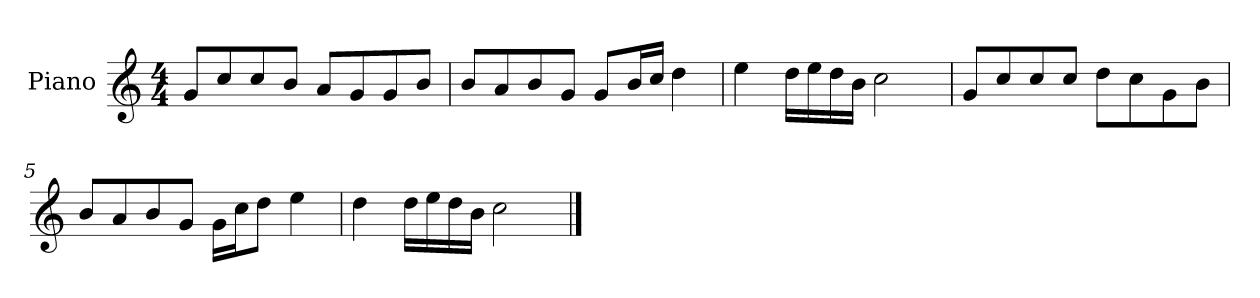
**kern
*part1
*staff1
*I"Piano
*I'P-no
*clefG2
*k[]
*M4/4
*MM90
=1
8g/L
8cc/
8cc/
8b/J
8a/L
8g/
8g/
8b/J
=2
8b/L
8a/
8b/
8g/J
8g/L
16b/L
16cc/JJ
4dd\
=3
4ee\
16dd\LL
16ee\
16dd\
16b\JJ
2cc\
=4
8g/L
8cc/
8cc/
8cc/J
8dd\L
8cc\
8g\
8b\J
=5
8b/L
8a/
8b/
8g/J
16g\LL
16cc\J
8dd\J
4ee\
!!LO:LB:g=z
=6
4dd\
16dd\LL
16ee\
16dd\
16b\JJ
2cc\
==
*-
